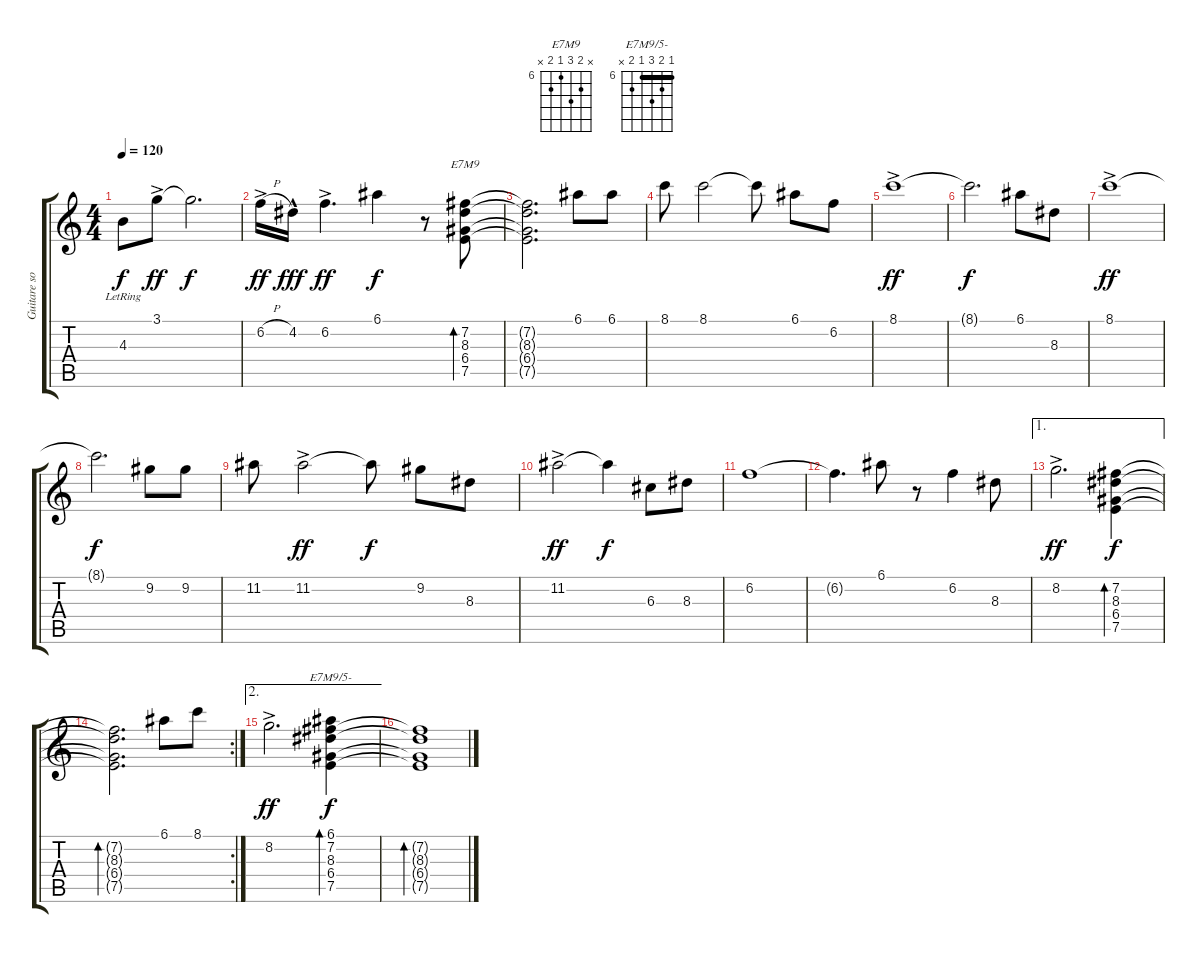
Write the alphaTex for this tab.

\track ("Guitare solo" "Guitare so") {instrument acousticguitarnylon}
\staff {score tabs}
\tuning (E4 B3 G3 D3 A2 E2) {hide}
\chord ("E7M9" x 7 8 6 7 x) {firstfret 6}
\chord ("E7M9/5-" 6 7 8 6 7 x) {firstfret 6 barre 6}
\ts (4 4)
\tempo 120
\clef g2
\ks c
4.3{lr}.8{dy f} 3.1{ac}.8{dy ff} 3.1{t}.2{d dy f} |
6.2{h ac}.16{dy ff} 4.2{hac}.16{dy fff} 6.2{ac}.4{d dy ff} 6.1.4{dy f} r.8 (7.2 8.3 6.4 7.5).8{bd 480 ch "E7M9"} |
(7.2{t} 8.3{t} 6.4{t} 7.5{t}).2{d} 6.1.8 6.1.8 |
8.1.8 8.1.2 8.1{t}.8 6.1.8 6.2.8 |
8.1{ac}.1{dy ff} |
8.1{t}.2{d dy f} 6.1.8 8.3.8 |
8.1{ac}.1{dy ff} |
8.1{t}.2{d dy f} 9.2.8 9.2.8 |
11.2.8 11.2{ac}.2{dy ff} 11.2{t}.8{dy f} 9.2.8 8.3.8 |
11.2{ac}.2{dy ff} 11.2{t}.4{dy f} 6.3.8 8.3.8 |
6.2.1 |
6.2{t}.4{d} 6.1.8 r.8 6.2.4 8.3.8 |
\ae 1
8.2{ac}.2{d dy ff} (7.2 8.3 6.4 7.5).4{bd 480 dy f} |
\rc 2
(7.2{t} 8.3{t} 6.4{t} 7.5{t}).2{d bd 480} 6.1.8 8.1.8 |
\ae 2
8.2{ac}.2{d dy ff} (6.1 7.2 8.3 6.4 7.5).4{bd 480 ch "E7M9/5-" dy f} |
(7.2{t} 8.3{t} 6.4{t} 7.5{t}).1{bd 480}
